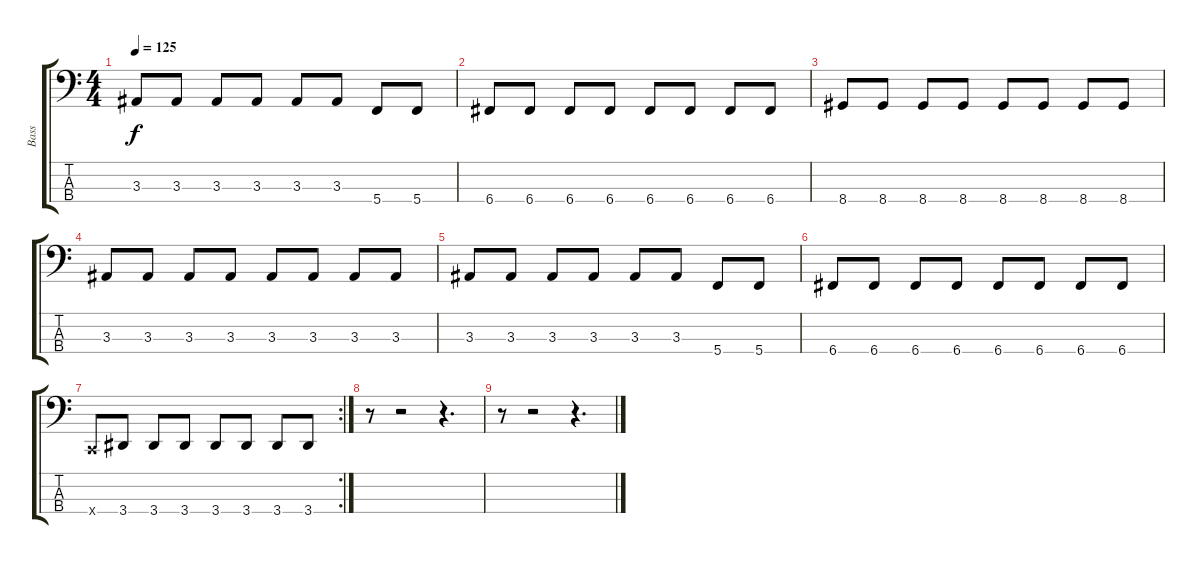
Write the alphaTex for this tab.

\track ("Bass" "Bass") {instrument electricbasspick}
\staff {score tabs}
\tuning (F2 C2 G1 C1) {hide}
\ts (4 4)
\tempo 125
\clef f4
\ks c
3.3.8{dy f} 3.3.8 3.3.8 3.3.8 3.3.8 3.3.8 5.4.8 5.4.8 |
6.4.8 6.4.8 6.4.8 6.4.8 6.4.8 6.4.8 6.4.8 6.4.8 |
8.4.8 8.4.8 8.4.8 8.4.8 8.4.8 8.4.8 8.4.8 8.4.8 |
3.3.8 3.3.8 3.3.8 3.3.8 3.3.8 3.3.8 3.3.8 3.3.8 |
3.3.8 3.3.8 3.3.8 3.3.8 3.3.8 3.3.8 5.4.8 5.4.8 |
6.4.8 6.4.8 6.4.8 6.4.8 6.4.8 6.4.8 6.4.8 6.4.8 |
\rc 2
0.4{x}.8 3.4.8 3.4.8 3.4.8 3.4.8 3.4.8 3.4.8 3.4.8 |
r.8 r.2 r.4{d} |
r.8 r.2 r.4{d}
